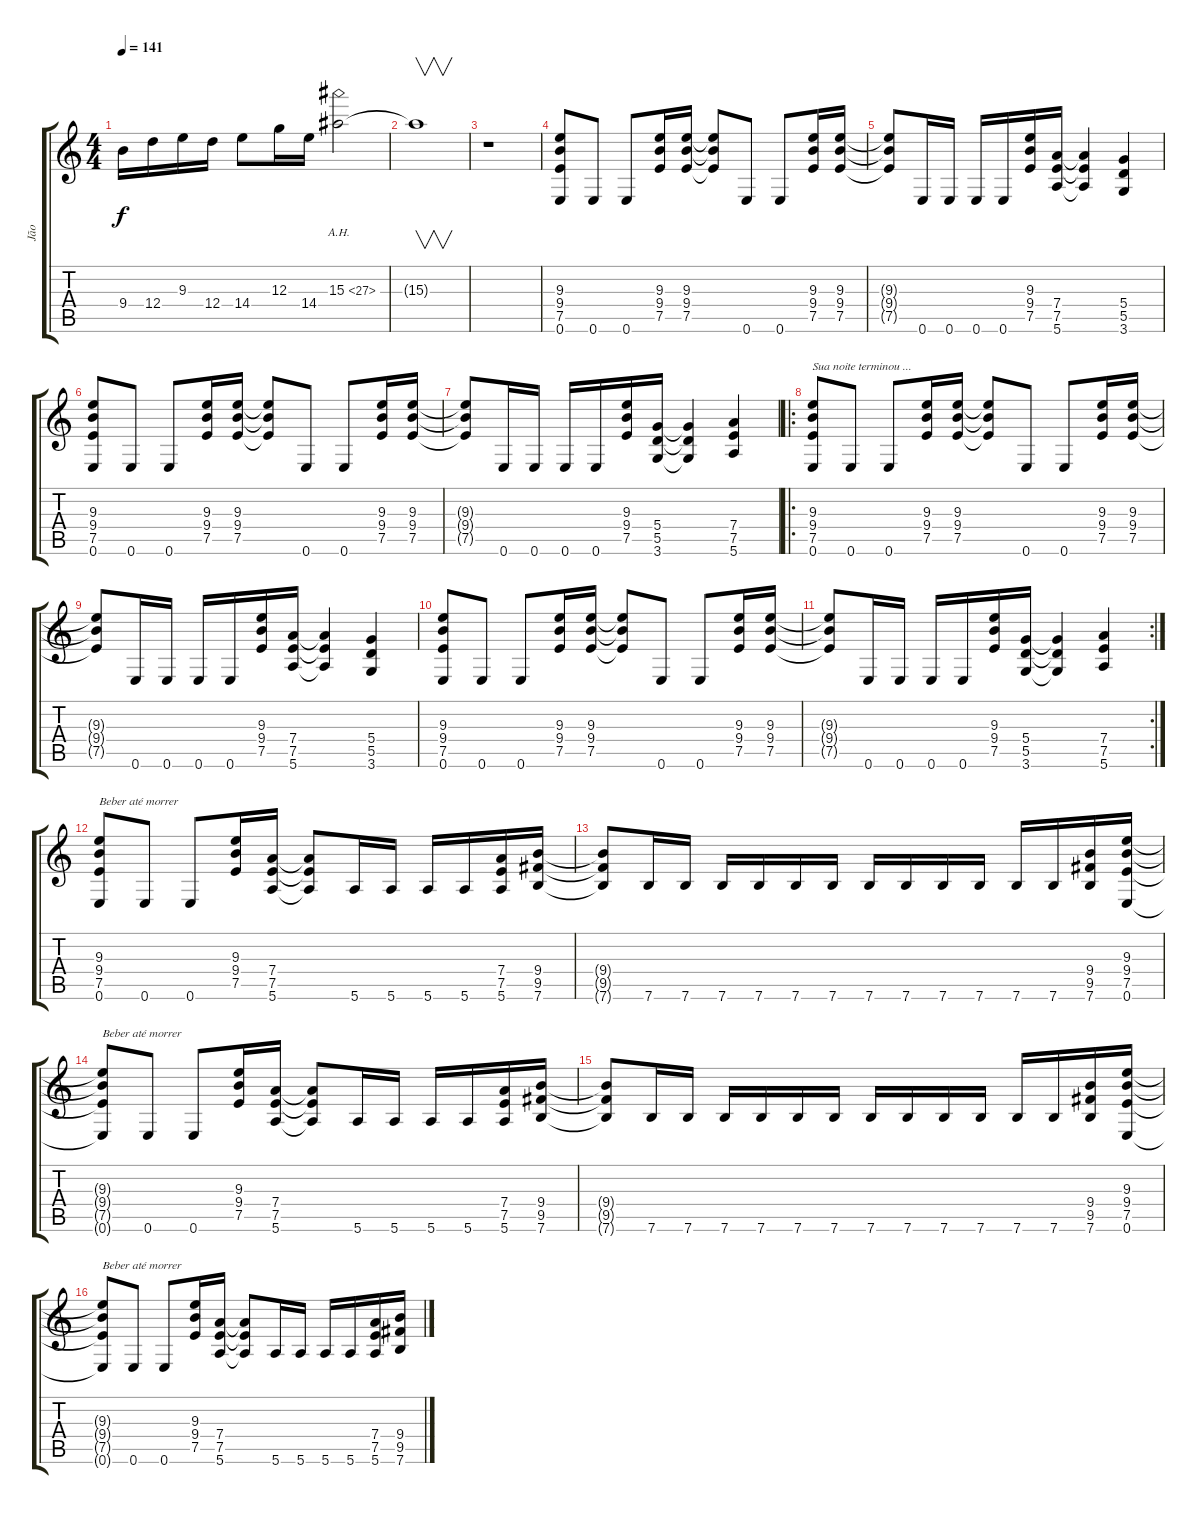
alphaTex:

\track ("Jão" "Jão") {instrument overdrivenguitar}
\staff {score tabs}
\tuning (E4 B3 G3 D3 A2 E2) {hide}
\ts (4 4)
\tempo 141
\clef g2
\ks c
9.4.16{dy f} 12.4.16 9.3.16 12.4.16 14.4.8 12.3.16 14.4.16 15.3{ah 12}.2 |
15.3{t}.1{v} |
r.1 |
(9.3 9.4 7.5 0.6).8 0.6.8 0.6.8 (9.3 9.4 7.5).16 (9.3 9.4 7.5).16 (9.3{t} 9.4{t} 7.5{t}).8 0.6.8 0.6.8 (9.3 9.4 7.5).16 (9.3 9.4 7.5).16 |
(9.3{t} 9.4{t} 7.5{t}).8 0.6.16 0.6.16 0.6.16 0.6.16 (9.3 9.4 7.5).16 (7.4 7.5 5.6).16 (7.4{t} 7.5{t} 5.6{t}).4 (5.4 5.5 3.6).4 |
(9.3 9.4 7.5 0.6).8 0.6.8 0.6.8 (9.3 9.4 7.5).16 (9.3 9.4 7.5).16 (9.3{t} 9.4{t} 7.5{t}).8 0.6.8 0.6.8 (9.3 9.4 7.5).16 (9.3 9.4 7.5).16 |
(9.3{t} 9.4{t} 7.5{t}).8 0.6.16 0.6.16 0.6.16 0.6.16 (9.3 9.4 7.5).16 (5.4 5.5 3.6).16 (5.4{t} 5.5{t} 3.6{t}).4 (7.4 7.5 5.6).4 |
\ro
(9.3 9.4 7.5 0.6).8{txt "Sua noite terminou ..."} 0.6.8 0.6.8 (9.3 9.4 7.5).16 (9.3 9.4 7.5).16 (9.3{t} 9.4{t} 7.5{t}).8 0.6.8 0.6.8 (9.3 9.4 7.5).16 (9.3 9.4 7.5).16 |
(9.3{t} 9.4{t} 7.5{t}).8 0.6.16 0.6.16 0.6.16 0.6.16 (9.3 9.4 7.5).16 (7.4 7.5 5.6).16 (7.4{t} 7.5{t} 5.6{t}).4 (5.4 5.5 3.6).4 |
(9.3 9.4 7.5 0.6).8 0.6.8 0.6.8 (9.3 9.4 7.5).16 (9.3 9.4 7.5).16 (9.3{t} 9.4{t} 7.5{t}).8 0.6.8 0.6.8 (9.3 9.4 7.5).16 (9.3 9.4 7.5).16 |
\rc 2
(9.3{t} 9.4{t} 7.5{t}).8 0.6.16 0.6.16 0.6.16 0.6.16 (9.3 9.4 7.5).16 (5.4 5.5 3.6).16 (5.4{t} 5.5{t} 3.6{t}).4 (7.4 7.5 5.6).4 |
(9.3 9.4 7.5 0.6).8{txt "Beber até morrer"} 0.6.8 0.6.8 (9.3 9.4 7.5).16 (7.4 7.5 5.6).16 (7.4{t} 7.5{t} 5.6{t}).8 5.6.16 5.6.16 5.6.16 5.6.16 (7.4 7.5 5.6).16 (9.4 9.5 7.6).16 |
(9.4{t} 9.5{t} 7.6{t}).8 7.6.16 7.6.16 7.6.16 7.6.16 7.6.16 7.6.16 7.6.16 7.6.16 7.6.16 7.6.16 7.6.16 7.6.16 (9.4 9.5 7.6).16 (9.3 9.4 7.5 0.6).16 |
(9.3{t} 9.4{t} 7.5{t} 0.6{t}).8{txt "Beber até morrer"} 0.6.8 0.6.8 (9.3 9.4 7.5).16 (7.4 7.5 5.6).16 (7.4{t} 7.5{t} 5.6{t}).8 5.6.16 5.6.16 5.6.16 5.6.16 (7.4 7.5 5.6).16 (9.4 9.5 7.6).16 |
(9.4{t} 9.5{t} 7.6{t}).8 7.6.16 7.6.16 7.6.16 7.6.16 7.6.16 7.6.16 7.6.16 7.6.16 7.6.16 7.6.16 7.6.16 7.6.16 (9.4 9.5 7.6).16 (9.3 9.4 7.5 0.6).16 |
(9.3{t} 9.4{t} 7.5{t} 0.6{t}).8{txt "Beber até morrer"} 0.6.8 0.6.8 (9.3 9.4 7.5).16 (7.4 7.5 5.6).16 (7.4{t} 7.5{t} 5.6{t}).8 5.6.16 5.6.16 5.6.16 5.6.16 (7.4 7.5 5.6).16 (9.4 9.5 7.6).16
